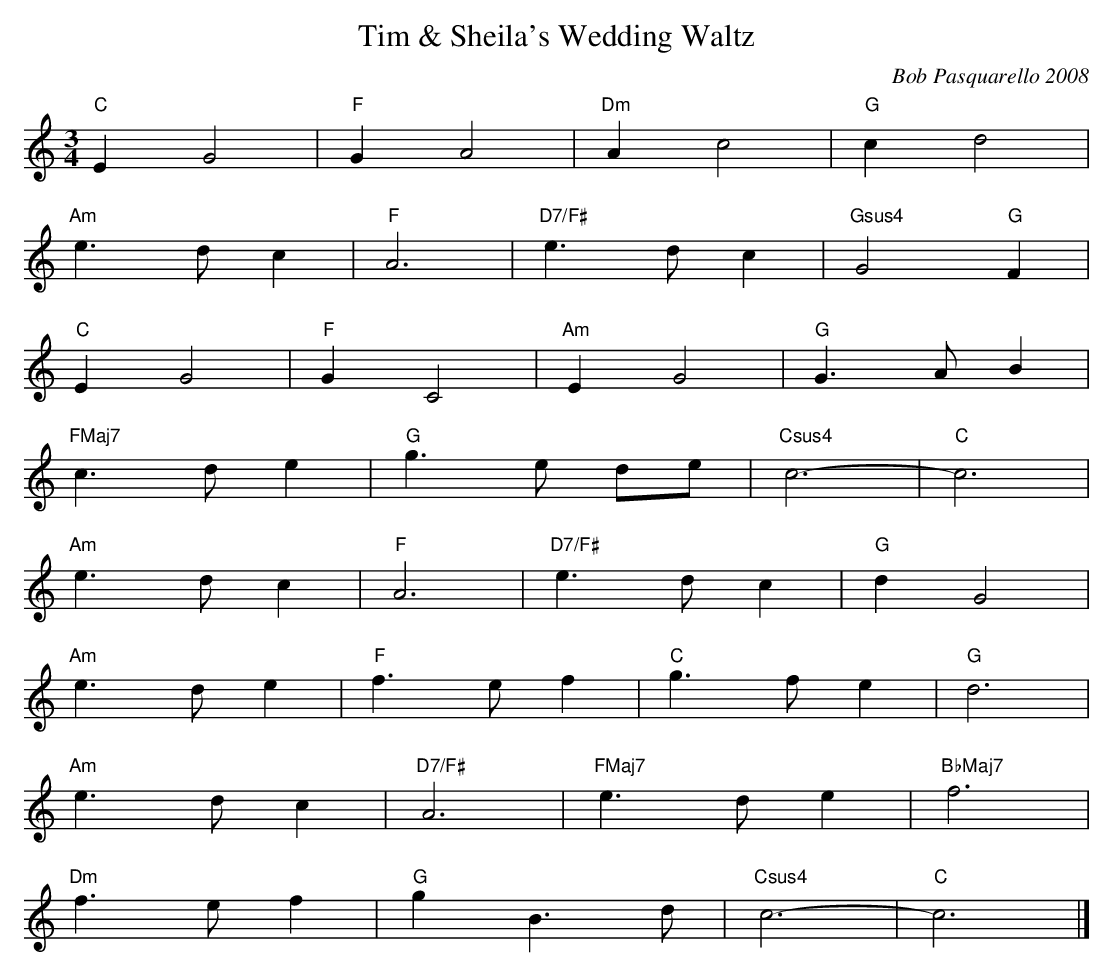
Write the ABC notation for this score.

X:1
T:Tim & Sheila's Wedding Waltz
C:Bob Pasquarello 2008
M:3/4
L:1/4
K:C
"C"EG2|"F"GA2|"Dm"Ac2|"G"cd2|
"Am"e>dc|"F"A3|"D7/F#"e>dc|"Gsus4"G2"G"F|
"C"EG2|"F"GC2|"Am"EG2|"G"G>AB|
"FMaj7"c>de|"G"g>e d/2e/2|"Csus4"c3-|"C"c3|
"Am"e>dc|"F"A3|"D7/F#"e>dc|"G"dG2|
"Am"e>de|"F"f>ef|"C"g>fe|"G"d3|
"Am"e>dc|"D7/F#"A3|"FMaj7"e>de|"BbMaj7"f3|
"Dm"f>ef|"G"gB>d|"Csus4"c3-|"C"c3|]
